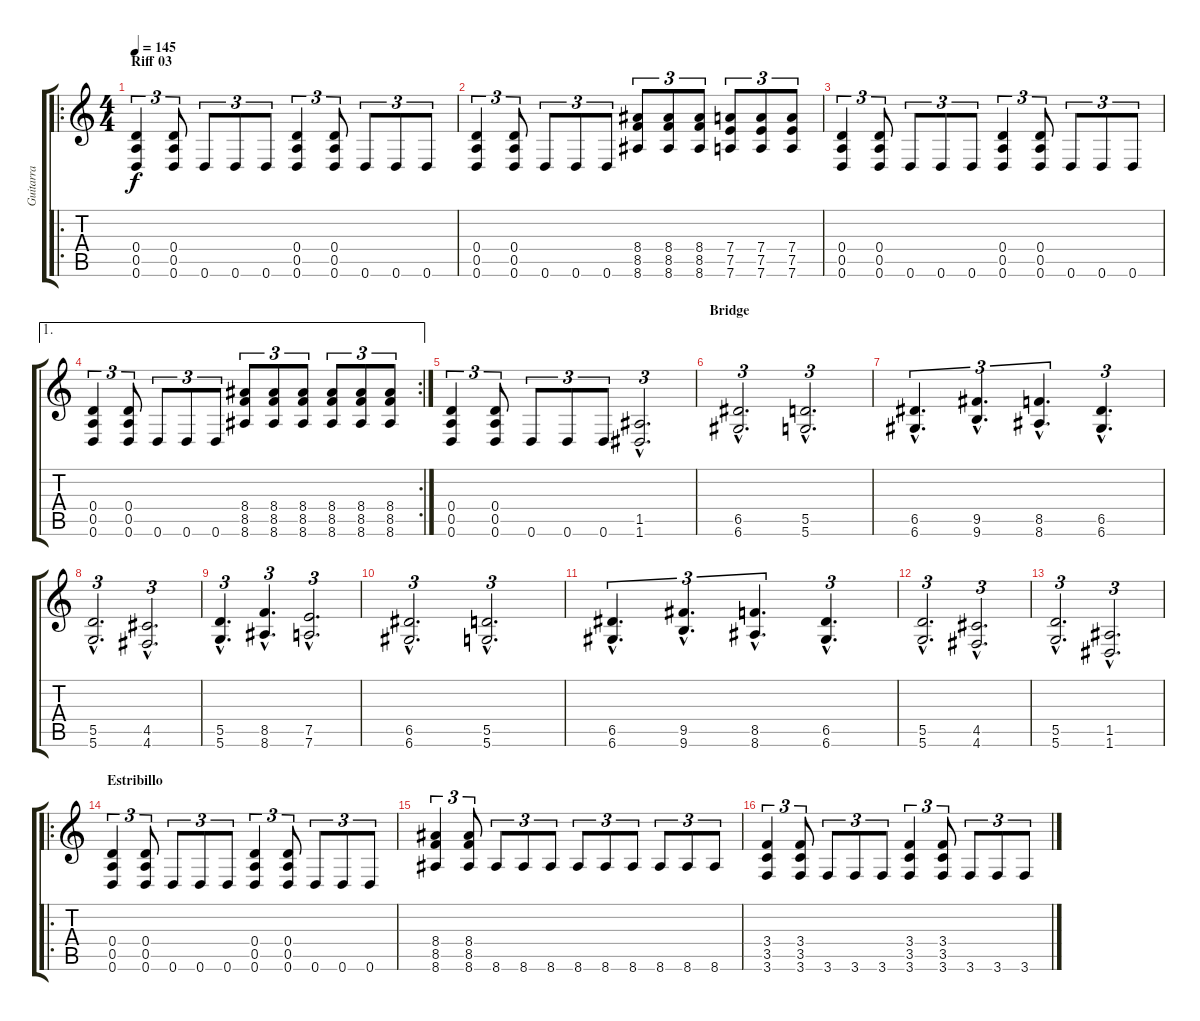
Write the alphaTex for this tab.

\track ("Guitarra" "Guitarra") {instrument distortionguitar}
\staff {score tabs}
\tuning (E4 B3 G3 D3 A2 D2) {hide}
\ro
\ts (4 4)
\section ("" "Riff 03")
\tempo 145
\clef g2
\ks c
(0.4 0.5 0.6).4{tu (3 2) dy f} (0.4 0.5 0.6).8{tu (3 2)} 0.6.8{tu (3 2)} 0.6.8{tu (3 2)} 0.6.8{tu (3 2)} (0.4 0.5 0.6).4{tu (3 2)} (0.4 0.5 0.6).8{tu (3 2)} 0.6.8{tu (3 2)} 0.6.8{tu (3 2)} 0.6.8{tu (3 2)} |
(0.4 0.5 0.6).4{tu (3 2)} (0.4 0.5 0.6).8{tu (3 2)} 0.6.8{tu (3 2)} 0.6.8{tu (3 2)} 0.6.8{tu (3 2)} (8.4 8.5 8.6).8{tu (3 2)} (8.4 8.5 8.6).8{tu (3 2)} (8.4 8.5 8.6).8{tu (3 2)} (7.4 7.5 7.6).8{tu (3 2)} (7.4 7.5 7.6).8{tu (3 2)} (7.4 7.5 7.6).8{tu (3 2)} |
(0.4 0.5 0.6).4{tu (3 2)} (0.4 0.5 0.6).8{tu (3 2)} 0.6.8{tu (3 2)} 0.6.8{tu (3 2)} 0.6.8{tu (3 2)} (0.4 0.5 0.6).4{tu (3 2)} (0.4 0.5 0.6).8{tu (3 2)} 0.6.8{tu (3 2)} 0.6.8{tu (3 2)} 0.6.8{tu (3 2)} |
\ae 1
\rc 2
(0.4 0.5 0.6).4{tu (3 2)} (0.4 0.5 0.6).8{tu (3 2)} 0.6.8{tu (3 2)} 0.6.8{tu (3 2)} 0.6.8{tu (3 2)} (8.4 8.5 8.6).8{tu (3 2)} (8.4 8.5 8.6).8{tu (3 2)} (8.4 8.5 8.6).8{tu (3 2)} (8.4 8.5 8.6).8{tu (3 2)} (8.4 8.5 8.6).8{tu (3 2)} (8.4 8.5 8.6).8{tu (3 2)} |
(0.4 0.5 0.6).4{tu (3 2)} (0.4 0.5 0.6).8{tu (3 2)} 0.6.8{tu (3 2)} 0.6.8{tu (3 2)} 0.6.8{tu (3 2)} (1.5{hac} 1.6{hac}).2{d tu (3 2)} |
\section ("" "Bridge")
(6.5{hac} 6.6{hac}).2{d tu (3 2)} (5.5{hac} 5.6{hac}).2{d tu (3 2)} |
(6.5{hac} 6.6{hac}).4{d tu (3 2)} (9.5{hac} 9.6{hac}).4{d tu (3 2)} (8.5{hac} 8.6{hac}).4{d tu (3 2)} (6.5{hac} 6.6{hac}).4{d tu (3 2)} |
(5.5{hac} 5.6{hac}).2{d tu (3 2)} (4.5{hac} 4.6{hac}).2{d tu (3 2)} |
(5.5{hac} 5.6{hac}).4{d tu (3 2)} (8.5{hac} 8.6{hac}).4{d tu (3 2)} (7.5{hac} 7.6{hac}).2{d tu (3 2)} |
(6.5{hac} 6.6{hac}).2{d tu (3 2)} (5.5{hac} 5.6{hac}).2{d tu (3 2)} |
(6.5{hac} 6.6{hac}).4{d tu (3 2)} (9.5{hac} 9.6{hac}).4{d tu (3 2)} (8.5{hac} 8.6{hac}).4{d tu (3 2)} (6.5{hac} 6.6{hac}).4{d tu (3 2)} |
(5.5{hac} 5.6{hac}).2{d tu (3 2)} (4.5{hac} 4.6{hac}).2{d tu (3 2)} |
(5.5{hac} 5.6{hac}).2{d tu (3 2)} (1.5{hac} 1.6{hac}).2{d tu (3 2)} |
\ro
\section ("" "Estribillo")
(0.4 0.5 0.6).4{tu (3 2)} (0.4 0.5 0.6).8{tu (3 2)} 0.6.8{tu (3 2)} 0.6.8{tu (3 2)} 0.6.8{tu (3 2)} (0.4 0.5 0.6).4{tu (3 2)} (0.4 0.5 0.6).8{tu (3 2)} 0.6.8{tu (3 2)} 0.6.8{tu (3 2)} 0.6.8{tu (3 2)} |
(8.4 8.5 8.6).4{tu (3 2)} (8.4 8.5 8.6).8{tu (3 2)} 8.6.8{tu (3 2)} 8.6.8{tu (3 2)} 8.6.8{tu (3 2)} 8.6.8{tu (3 2)} 8.6.8{tu (3 2)} 8.6.8{tu (3 2)} 8.6.8{tu (3 2)} 8.6.8{tu (3 2)} 8.6.8{tu (3 2)} |
(3.4 3.5 3.6).4{tu (3 2)} (3.4 3.5 3.6).8{tu (3 2)} 3.6.8{tu (3 2)} 3.6.8{tu (3 2)} 3.6.8{tu (3 2)} (3.4 3.5 3.6).4{tu (3 2)} (3.4 3.5 3.6).8{tu (3 2)} 3.6.8{tu (3 2)} 3.6.8{tu (3 2)} 3.6.8{tu (3 2)}
